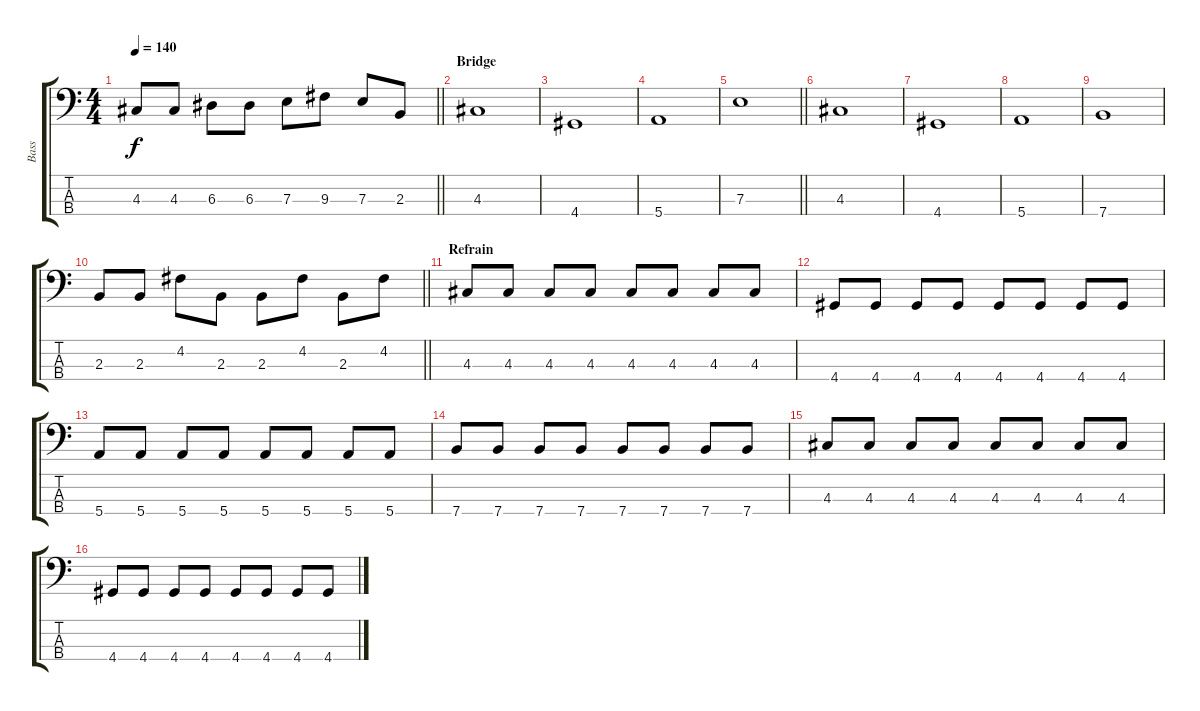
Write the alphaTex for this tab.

\track ("Bass" "Bass") {instrument electricbassfinger}
\staff {score tabs}
\tuning (G2 D2 A1 E1) {hide}
\ts (4 4)
\tempo 140
\clef f4
\barLineRight lightlight
\ks c
4.3.8{dy f} 4.3.8 6.3.8 6.3.8 7.3.8 9.3.8 7.3.8 2.3.8 |
\section ("" "Bridge")
4.3.1 |
4.4.1 |
5.4.1 |
\barLineRight lightlight
7.3.1 |
4.3.1 |
4.4.1 |
5.4.1 |
7.4.1 |
\barLineRight lightlight
2.3.8 2.3.8 4.2.8 2.3.8 2.3.8 4.2.8 2.3.8 4.2.8 |
\section ("" "Refrain")
4.3.8 4.3.8 4.3.8 4.3.8 4.3.8 4.3.8 4.3.8 4.3.8 |
4.4.8 4.4.8 4.4.8 4.4.8 4.4.8 4.4.8 4.4.8 4.4.8 |
5.4.8 5.4.8 5.4.8 5.4.8 5.4.8 5.4.8 5.4.8 5.4.8 |
7.4.8 7.4.8 7.4.8 7.4.8 7.4.8 7.4.8 7.4.8 7.4.8 |
4.3.8 4.3.8 4.3.8 4.3.8 4.3.8 4.3.8 4.3.8 4.3.8 |
4.4.8 4.4.8 4.4.8 4.4.8 4.4.8 4.4.8 4.4.8 4.4.8
